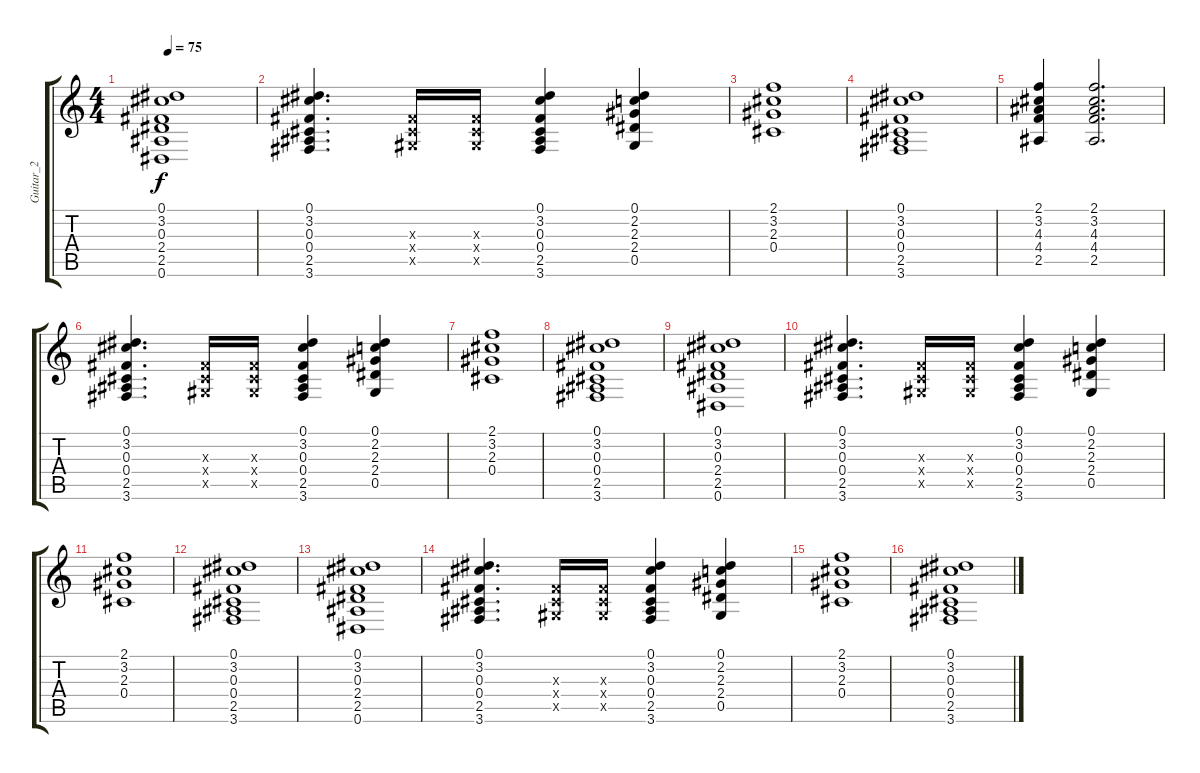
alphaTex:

\track ("Guitar_2" "Guitar_2") {instrument distortionguitar}
\staff {score tabs}
\tuning (Eb4 Bb3 Gb3 Db3 Ab2 Eb2) {hide}
\ts (4 4)
\tempo 75
\clef g2
\ks c
(0.1 3.2 0.3 2.4 2.5 0.6).1{dy f} |
(0.1 3.2 0.3 0.4 2.5 3.6).4{d} (0.3{x} 0.4{x} 0.5{x}).16 (0.3{x} 0.4{x} 0.5{x}).16 (0.1 3.2 0.3 0.4 2.5 3.6).4 (0.1 2.2 2.3 2.4 0.5).4 |
(2.1 3.2 2.3 0.4).1 |
(0.1 3.2 0.3 0.4 2.5 3.6).1 |
(2.1 3.2 4.3 4.4 2.5).4 (2.1 3.2 4.3 4.4 2.5).2{d} |
(0.1 3.2 0.3 0.4 2.5 3.6).4{d} (0.3{x} 0.4{x} 0.5{x}).16 (0.3{x} 0.4{x} 0.5{x}).16 (0.1 3.2 0.3 0.4 2.5 3.6).4 (0.1 2.2 2.3 2.4 0.5).4 |
(2.1 3.2 2.3 0.4).1 |
(0.1 3.2 0.3 0.4 2.5 3.6).1 |
(0.1 3.2 0.3 2.4 2.5 0.6).1 |
(0.1 3.2 0.3 0.4 2.5 3.6).4{d} (0.3{x} 0.4{x} 0.5{x}).16 (0.3{x} 0.4{x} 0.5{x}).16 (0.1 3.2 0.3 0.4 2.5 3.6).4 (0.1 2.2 2.3 2.4 0.5).4 |
(2.1 3.2 2.3 0.4).1 |
(0.1 3.2 0.3 0.4 2.5 3.6).1 |
(0.1 3.2 0.3 2.4 2.5 0.6).1 |
(0.1 3.2 0.3 0.4 2.5 3.6).4{d} (0.3{x} 0.4{x} 0.5{x}).16 (0.3{x} 0.4{x} 0.5{x}).16 (0.1 3.2 0.3 0.4 2.5 3.6).4 (0.1 2.2 2.3 2.4 0.5).4 |
(2.1 3.2 2.3 0.4).1 |
(0.1 3.2 0.3 0.4 2.5 3.6).1
